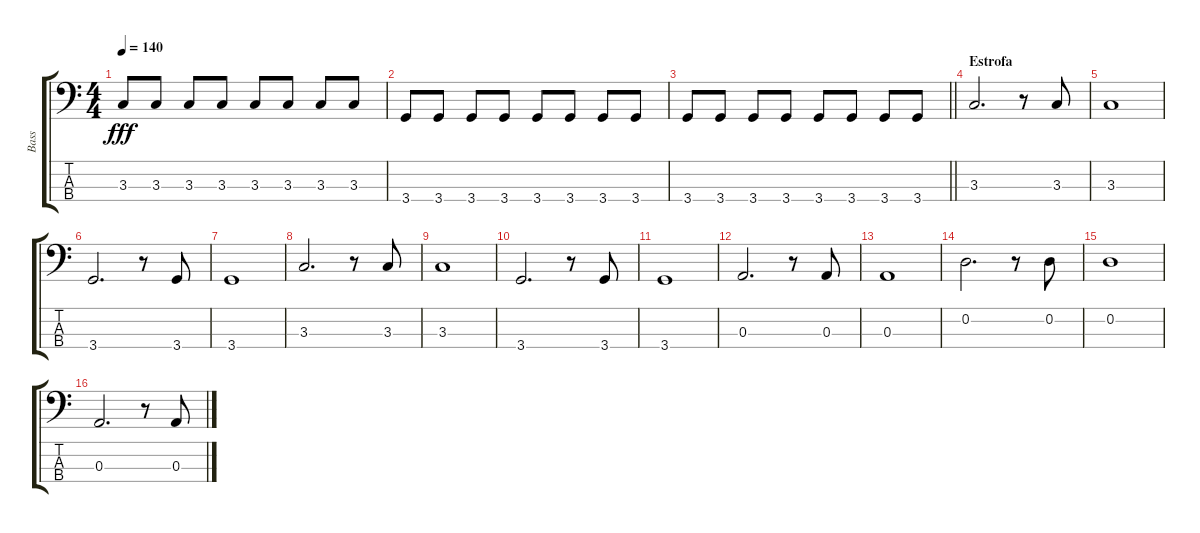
\track ("Bass" "Bass") {instrument electricbassfinger}
\staff {score tabs}
\tuning (G2 D2 A1 E1) {hide}
\ts (4 4)
\tempo 140
\clef f4
\ks c
3.3.8{dy fff} 3.3.8 3.3.8 3.3.8 3.3.8 3.3.8 3.3.8 3.3.8 |
3.4.8 3.4.8 3.4.8 3.4.8 3.4.8 3.4.8 3.4.8 3.4.8 |
\barLineRight lightlight
3.4.8 3.4.8 3.4.8 3.4.8 3.4.8 3.4.8 3.4.8 3.4.8 |
\section ("" "Estrofa")
3.3.2{d} r.8 3.3.8 |
3.3.1 |
3.4.2{d} r.8 3.4.8 |
3.4.1 |
3.3.2{d} r.8 3.3.8 |
3.3.1 |
3.4.2{d} r.8 3.4.8 |
3.4.1 |
0.3.2{d} r.8 0.3.8 |
0.3.1 |
0.2.2{d} r.8 0.2.8 |
0.2.1 |
0.3.2{d} r.8 0.3.8
